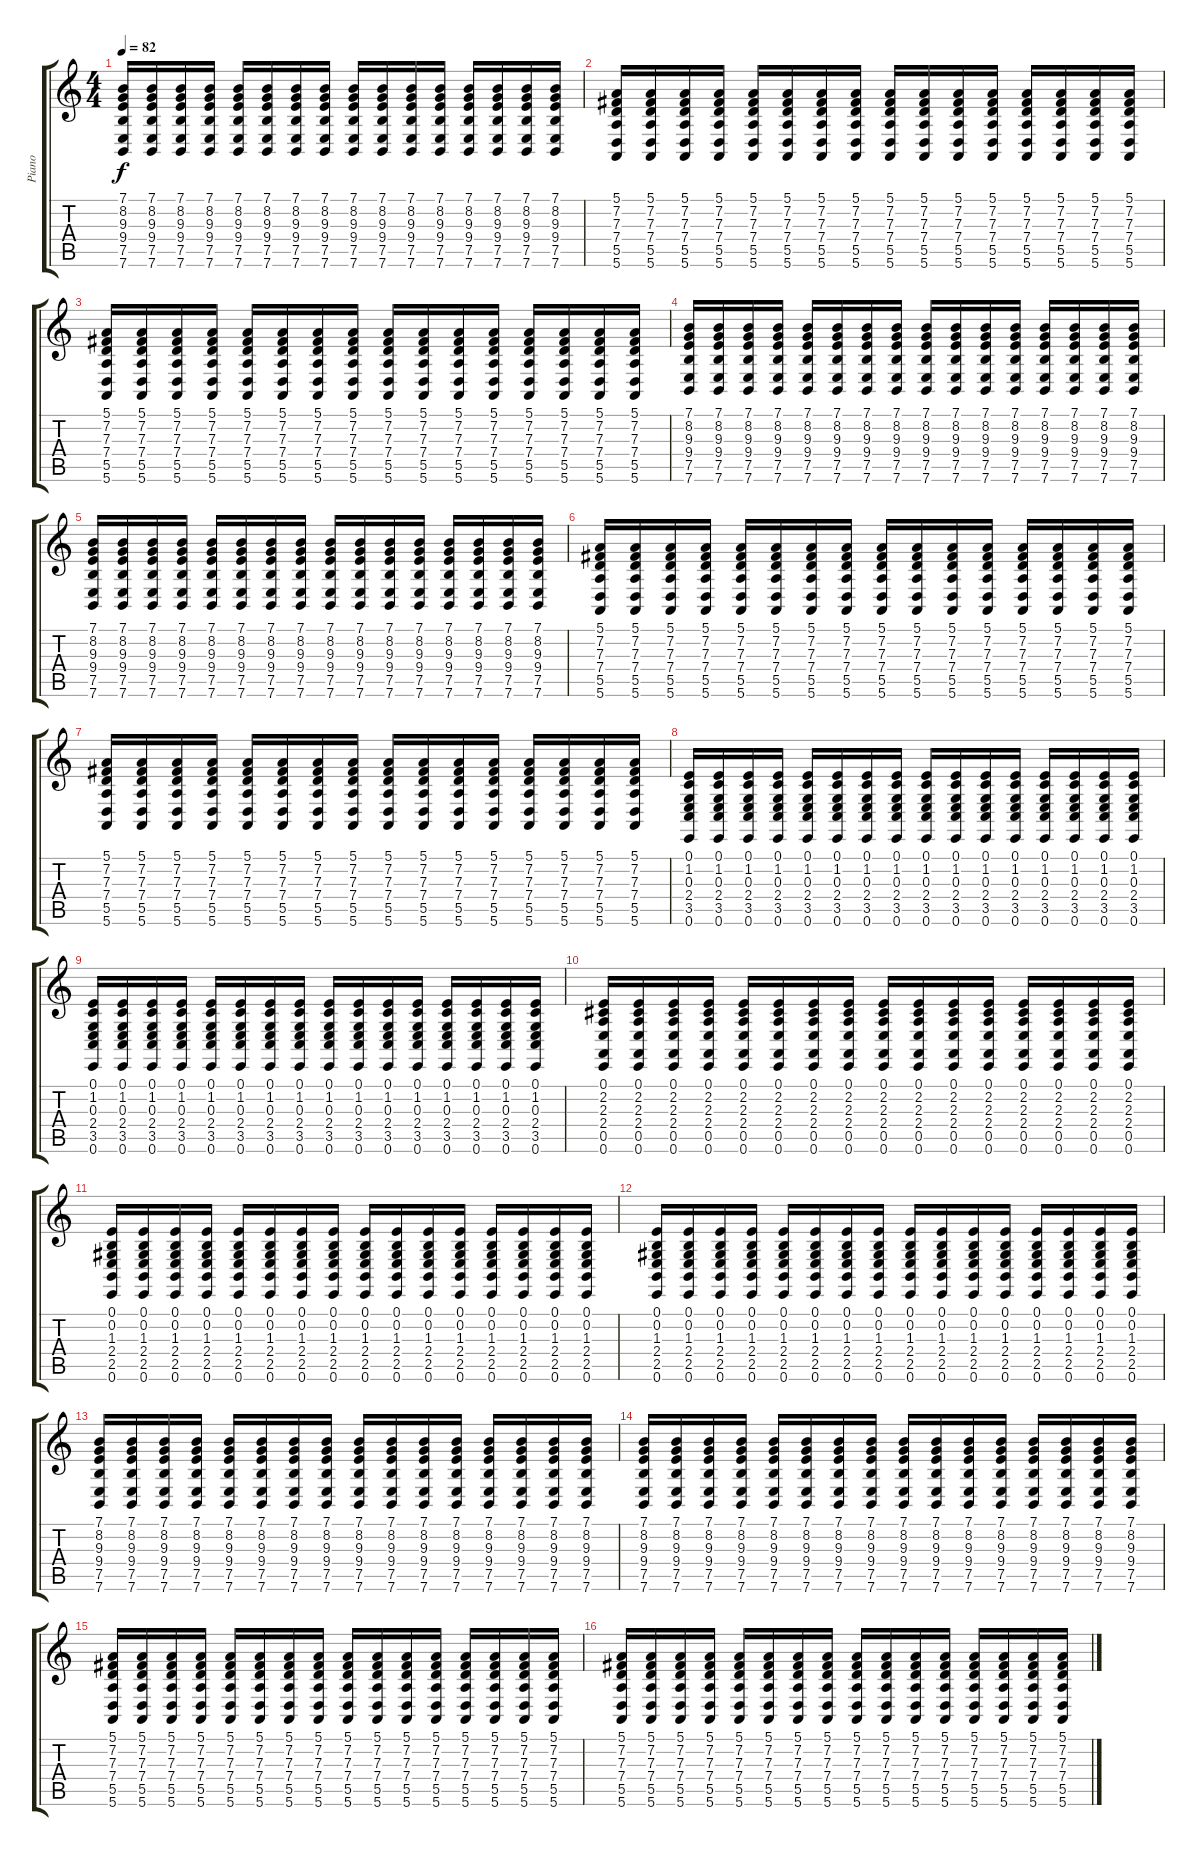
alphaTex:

\track ("Piano" "Piano") {instrument brightacousticpiano}
\staff {score tabs}
\tuning (E4 B3 G3 D3 A2 E2) {hide}
\ts (4 4)
\tempo 82
\clef g2
\ks c
(7.1 8.2 9.3 9.4 7.5 7.6).16{dy f} (7.1 8.2 9.3 9.4 7.5 7.6).16 (7.1 8.2 9.3 9.4 7.5 7.6).16 (7.1 8.2 9.3 9.4 7.5 7.6).16 (7.1 8.2 9.3 9.4 7.5 7.6).16 (7.1 8.2 9.3 9.4 7.5 7.6).16 (7.1 8.2 9.3 9.4 7.5 7.6).16 (7.1 8.2 9.3 9.4 7.5 7.6).16 (7.1 8.2 9.3 9.4 7.5 7.6).16 (7.1 8.2 9.3 9.4 7.5 7.6).16 (7.1 8.2 9.3 9.4 7.5 7.6).16 (7.1 8.2 9.3 9.4 7.5 7.6).16 (7.1 8.2 9.3 9.4 7.5 7.6).16 (7.1 8.2 9.3 9.4 7.5 7.6).16 (7.1 8.2 9.3 9.4 7.5 7.6).16 (7.1 8.2 9.3 9.4 7.5 7.6).16 |
(5.1 7.2 7.3 7.4 5.5 5.6).16 (5.1 7.2 7.3 7.4 5.5 5.6).16 (5.1 7.2 7.3 7.4 5.5 5.6).16 (5.1 7.2 7.3 7.4 5.5 5.6).16 (5.1 7.2 7.3 7.4 5.5 5.6).16 (5.1 7.2 7.3 7.4 5.5 5.6).16 (5.1 7.2 7.3 7.4 5.5 5.6).16 (5.1 7.2 7.3 7.4 5.5 5.6).16 (5.1 7.2 7.3 7.4 5.5 5.6).16 (5.1 7.2 7.3 7.4 5.5 5.6).16 (5.1 7.2 7.3 7.4 5.5 5.6).16 (5.1 7.2 7.3 7.4 5.5 5.6).16 (5.1 7.2 7.3 7.4 5.5 5.6).16 (5.1 7.2 7.3 7.4 5.5 5.6).16 (5.1 7.2 7.3 7.4 5.5 5.6).16 (5.1 7.2 7.3 7.4 5.5 5.6).16 |
(5.1 7.2 7.3 7.4 5.5 5.6).16 (5.1 7.2 7.3 7.4 5.5 5.6).16 (5.1 7.2 7.3 7.4 5.5 5.6).16 (5.1 7.2 7.3 7.4 5.5 5.6).16 (5.1 7.2 7.3 7.4 5.5 5.6).16 (5.1 7.2 7.3 7.4 5.5 5.6).16 (5.1 7.2 7.3 7.4 5.5 5.6).16 (5.1 7.2 7.3 7.4 5.5 5.6).16 (5.1 7.2 7.3 7.4 5.5 5.6).16 (5.1 7.2 7.3 7.4 5.5 5.6).16 (5.1 7.2 7.3 7.4 5.5 5.6).16 (5.1 7.2 7.3 7.4 5.5 5.6).16 (5.1 7.2 7.3 7.4 5.5 5.6).16 (5.1 7.2 7.3 7.4 5.5 5.6).16 (5.1 7.2 7.3 7.4 5.5 5.6).16 (5.1 7.2 7.3 7.4 5.5 5.6).16 |
(7.1 8.2 9.3 9.4 7.5 7.6).16 (7.1 8.2 9.3 9.4 7.5 7.6).16 (7.1 8.2 9.3 9.4 7.5 7.6).16 (7.1 8.2 9.3 9.4 7.5 7.6).16 (7.1 8.2 9.3 9.4 7.5 7.6).16 (7.1 8.2 9.3 9.4 7.5 7.6).16 (7.1 8.2 9.3 9.4 7.5 7.6).16 (7.1 8.2 9.3 9.4 7.5 7.6).16 (7.1 8.2 9.3 9.4 7.5 7.6).16 (7.1 8.2 9.3 9.4 7.5 7.6).16 (7.1 8.2 9.3 9.4 7.5 7.6).16 (7.1 8.2 9.3 9.4 7.5 7.6).16 (7.1 8.2 9.3 9.4 7.5 7.6).16 (7.1 8.2 9.3 9.4 7.5 7.6).16 (7.1 8.2 9.3 9.4 7.5 7.6).16 (7.1 8.2 9.3 9.4 7.5 7.6).16 |
(7.1 8.2 9.3 9.4 7.5 7.6).16 (7.1 8.2 9.3 9.4 7.5 7.6).16 (7.1 8.2 9.3 9.4 7.5 7.6).16 (7.1 8.2 9.3 9.4 7.5 7.6).16 (7.1 8.2 9.3 9.4 7.5 7.6).16 (7.1 8.2 9.3 9.4 7.5 7.6).16 (7.1 8.2 9.3 9.4 7.5 7.6).16 (7.1 8.2 9.3 9.4 7.5 7.6).16 (7.1 8.2 9.3 9.4 7.5 7.6).16 (7.1 8.2 9.3 9.4 7.5 7.6).16 (7.1 8.2 9.3 9.4 7.5 7.6).16 (7.1 8.2 9.3 9.4 7.5 7.6).16 (7.1 8.2 9.3 9.4 7.5 7.6).16 (7.1 8.2 9.3 9.4 7.5 7.6).16 (7.1 8.2 9.3 9.4 7.5 7.6).16 (7.1 8.2 9.3 9.4 7.5 7.6).16 |
(5.1 7.2 7.3 7.4 5.5 5.6).16 (5.1 7.2 7.3 7.4 5.5 5.6).16 (5.1 7.2 7.3 7.4 5.5 5.6).16 (5.1 7.2 7.3 7.4 5.5 5.6).16 (5.1 7.2 7.3 7.4 5.5 5.6).16 (5.1 7.2 7.3 7.4 5.5 5.6).16 (5.1 7.2 7.3 7.4 5.5 5.6).16 (5.1 7.2 7.3 7.4 5.5 5.6).16 (5.1 7.2 7.3 7.4 5.5 5.6).16 (5.1 7.2 7.3 7.4 5.5 5.6).16 (5.1 7.2 7.3 7.4 5.5 5.6).16 (5.1 7.2 7.3 7.4 5.5 5.6).16 (5.1 7.2 7.3 7.4 5.5 5.6).16 (5.1 7.2 7.3 7.4 5.5 5.6).16 (5.1 7.2 7.3 7.4 5.5 5.6).16 (5.1 7.2 7.3 7.4 5.5 5.6).16 |
(5.1 7.2 7.3 7.4 5.5 5.6).16 (5.1 7.2 7.3 7.4 5.5 5.6).16 (5.1 7.2 7.3 7.4 5.5 5.6).16 (5.1 7.2 7.3 7.4 5.5 5.6).16 (5.1 7.2 7.3 7.4 5.5 5.6).16 (5.1 7.2 7.3 7.4 5.5 5.6).16 (5.1 7.2 7.3 7.4 5.5 5.6).16 (5.1 7.2 7.3 7.4 5.5 5.6).16 (5.1 7.2 7.3 7.4 5.5 5.6).16 (5.1 7.2 7.3 7.4 5.5 5.6).16 (5.1 7.2 7.3 7.4 5.5 5.6).16 (5.1 7.2 7.3 7.4 5.5 5.6).16 (5.1 7.2 7.3 7.4 5.5 5.6).16 (5.1 7.2 7.3 7.4 5.5 5.6).16 (5.1 7.2 7.3 7.4 5.5 5.6).16 (5.1 7.2 7.3 7.4 5.5 5.6).16 |
(0.1 1.2 0.3 2.4 3.5 0.6).16 (0.1 1.2 0.3 2.4 3.5 0.6).16 (0.1 1.2 0.3 2.4 3.5 0.6).16 (0.1 1.2 0.3 2.4 3.5 0.6).16 (0.1 1.2 0.3 2.4 3.5 0.6).16 (0.1 1.2 0.3 2.4 3.5 0.6).16 (0.1 1.2 0.3 2.4 3.5 0.6).16 (0.1 1.2 0.3 2.4 3.5 0.6).16 (0.1 1.2 0.3 2.4 3.5 0.6).16 (0.1 1.2 0.3 2.4 3.5 0.6).16 (0.1 1.2 0.3 2.4 3.5 0.6).16 (0.1 1.2 0.3 2.4 3.5 0.6).16 (0.1 1.2 0.3 2.4 3.5 0.6).16 (0.1 1.2 0.3 2.4 3.5 0.6).16 (0.1 1.2 0.3 2.4 3.5 0.6).16 (0.1 1.2 0.3 2.4 3.5 0.6).16 |
(0.1 1.2 0.3 2.4 3.5 0.6).16 (0.1 1.2 0.3 2.4 3.5 0.6).16 (0.1 1.2 0.3 2.4 3.5 0.6).16 (0.1 1.2 0.3 2.4 3.5 0.6).16 (0.1 1.2 0.3 2.4 3.5 0.6).16 (0.1 1.2 0.3 2.4 3.5 0.6).16 (0.1 1.2 0.3 2.4 3.5 0.6).16 (0.1 1.2 0.3 2.4 3.5 0.6).16 (0.1 1.2 0.3 2.4 3.5 0.6).16 (0.1 1.2 0.3 2.4 3.5 0.6).16 (0.1 1.2 0.3 2.4 3.5 0.6).16 (0.1 1.2 0.3 2.4 3.5 0.6).16 (0.1 1.2 0.3 2.4 3.5 0.6).16 (0.1 1.2 0.3 2.4 3.5 0.6).16 (0.1 1.2 0.3 2.4 3.5 0.6).16 (0.1 1.2 0.3 2.4 3.5 0.6).16 |
(0.1 2.2 2.3 2.4 0.5 0.6).16 (0.1 2.2 2.3 2.4 0.5 0.6).16 (0.1 2.2 2.3 2.4 0.5 0.6).16 (0.1 2.2 2.3 2.4 0.5 0.6).16 (0.1 2.2 2.3 2.4 0.5 0.6).16 (0.1 2.2 2.3 2.4 0.5 0.6).16 (0.1 2.2 2.3 2.4 0.5 0.6).16 (0.1 2.2 2.3 2.4 0.5 0.6).16 (0.1 2.2 2.3 2.4 0.5 0.6).16 (0.1 2.2 2.3 2.4 0.5 0.6).16 (0.1 2.2 2.3 2.4 0.5 0.6).16 (0.1 2.2 2.3 2.4 0.5 0.6).16 (0.1 2.2 2.3 2.4 0.5 0.6).16 (0.1 2.2 2.3 2.4 0.5 0.6).16 (0.1 2.2 2.3 2.4 0.5 0.6).16 (0.1 2.2 2.3 2.4 0.5 0.6).16 |
(0.1 0.2 1.3 2.4 2.5 0.6).16 (0.1 0.2 1.3 2.4 2.5 0.6).16 (0.1 0.2 1.3 2.4 2.5 0.6).16 (0.1 0.2 1.3 2.4 2.5 0.6).16 (0.1 0.2 1.3 2.4 2.5 0.6).16 (0.1 0.2 1.3 2.4 2.5 0.6).16 (0.1 0.2 1.3 2.4 2.5 0.6).16 (0.1 0.2 1.3 2.4 2.5 0.6).16 (0.1 0.2 1.3 2.4 2.5 0.6).16 (0.1 0.2 1.3 2.4 2.5 0.6).16 (0.1 0.2 1.3 2.4 2.5 0.6).16 (0.1 0.2 1.3 2.4 2.5 0.6).16 (0.1 0.2 1.3 2.4 2.5 0.6).16 (0.1 0.2 1.3 2.4 2.5 0.6).16 (0.1 0.2 1.3 2.4 2.5 0.6).16 (0.1 0.2 1.3 2.4 2.5 0.6).16 |
(0.1 0.2 1.3 2.4 2.5 0.6).16 (0.1 0.2 1.3 2.4 2.5 0.6).16 (0.1 0.2 1.3 2.4 2.5 0.6).16 (0.1 0.2 1.3 2.4 2.5 0.6).16 (0.1 0.2 1.3 2.4 2.5 0.6).16 (0.1 0.2 1.3 2.4 2.5 0.6).16 (0.1 0.2 1.3 2.4 2.5 0.6).16 (0.1 0.2 1.3 2.4 2.5 0.6).16 (0.1 0.2 1.3 2.4 2.5 0.6).16 (0.1 0.2 1.3 2.4 2.5 0.6).16 (0.1 0.2 1.3 2.4 2.5 0.6).16 (0.1 0.2 1.3 2.4 2.5 0.6).16 (0.1 0.2 1.3 2.4 2.5 0.6).16 (0.1 0.2 1.3 2.4 2.5 0.6).16 (0.1 0.2 1.3 2.4 2.5 0.6).16 (0.1 0.2 1.3 2.4 2.5 0.6).16 |
(7.1 8.2 9.3 9.4 7.5 7.6).16 (7.1 8.2 9.3 9.4 7.5 7.6).16 (7.1 8.2 9.3 9.4 7.5 7.6).16 (7.1 8.2 9.3 9.4 7.5 7.6).16 (7.1 8.2 9.3 9.4 7.5 7.6).16 (7.1 8.2 9.3 9.4 7.5 7.6).16 (7.1 8.2 9.3 9.4 7.5 7.6).16 (7.1 8.2 9.3 9.4 7.5 7.6).16 (7.1 8.2 9.3 9.4 7.5 7.6).16 (7.1 8.2 9.3 9.4 7.5 7.6).16 (7.1 8.2 9.3 9.4 7.5 7.6).16 (7.1 8.2 9.3 9.4 7.5 7.6).16 (7.1 8.2 9.3 9.4 7.5 7.6).16 (7.1 8.2 9.3 9.4 7.5 7.6).16 (7.1 8.2 9.3 9.4 7.5 7.6).16 (7.1 8.2 9.3 9.4 7.5 7.6).16 |
(7.1 8.2 9.3 9.4 7.5 7.6).16 (7.1 8.2 9.3 9.4 7.5 7.6).16 (7.1 8.2 9.3 9.4 7.5 7.6).16 (7.1 8.2 9.3 9.4 7.5 7.6).16 (7.1 8.2 9.3 9.4 7.5 7.6).16 (7.1 8.2 9.3 9.4 7.5 7.6).16 (7.1 8.2 9.3 9.4 7.5 7.6).16 (7.1 8.2 9.3 9.4 7.5 7.6).16 (7.1 8.2 9.3 9.4 7.5 7.6).16 (7.1 8.2 9.3 9.4 7.5 7.6).16 (7.1 8.2 9.3 9.4 7.5 7.6).16 (7.1 8.2 9.3 9.4 7.5 7.6).16 (7.1 8.2 9.3 9.4 7.5 7.6).16 (7.1 8.2 9.3 9.4 7.5 7.6).16 (7.1 8.2 9.3 9.4 7.5 7.6).16 (7.1 8.2 9.3 9.4 7.5 7.6).16 |
(5.1 7.2 7.3 7.4 5.5 5.6).16 (5.1 7.2 7.3 7.4 5.5 5.6).16 (5.1 7.2 7.3 7.4 5.5 5.6).16 (5.1 7.2 7.3 7.4 5.5 5.6).16 (5.1 7.2 7.3 7.4 5.5 5.6).16 (5.1 7.2 7.3 7.4 5.5 5.6).16 (5.1 7.2 7.3 7.4 5.5 5.6).16 (5.1 7.2 7.3 7.4 5.5 5.6).16 (5.1 7.2 7.3 7.4 5.5 5.6).16 (5.1 7.2 7.3 7.4 5.5 5.6).16 (5.1 7.2 7.3 7.4 5.5 5.6).16 (5.1 7.2 7.3 7.4 5.5 5.6).16 (5.1 7.2 7.3 7.4 5.5 5.6).16 (5.1 7.2 7.3 7.4 5.5 5.6).16 (5.1 7.2 7.3 7.4 5.5 5.6).16 (5.1 7.2 7.3 7.4 5.5 5.6).16 |
(5.1 7.2 7.3 7.4 5.5 5.6).16 (5.1 7.2 7.3 7.4 5.5 5.6).16 (5.1 7.2 7.3 7.4 5.5 5.6).16 (5.1 7.2 7.3 7.4 5.5 5.6).16 (5.1 7.2 7.3 7.4 5.5 5.6).16 (5.1 7.2 7.3 7.4 5.5 5.6).16 (5.1 7.2 7.3 7.4 5.5 5.6).16 (5.1 7.2 7.3 7.4 5.5 5.6).16 (5.1 7.2 7.3 7.4 5.5 5.6).16 (5.1 7.2 7.3 7.4 5.5 5.6).16 (5.1 7.2 7.3 7.4 5.5 5.6).16 (5.1 7.2 7.3 7.4 5.5 5.6).16 (5.1 7.2 7.3 7.4 5.5 5.6).16 (5.1 7.2 7.3 7.4 5.5 5.6).16 (5.1 7.2 7.3 7.4 5.5 5.6).16 (5.1 7.2 7.3 7.4 5.5 5.6).16
